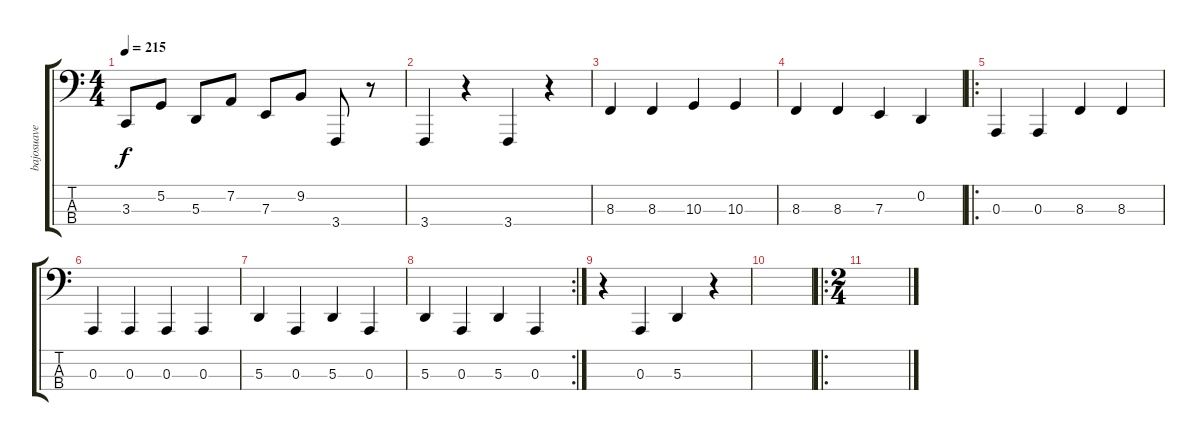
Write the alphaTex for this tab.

\track ("bajosuave" "bajosuave") {instrument tuba}
\staff {score tabs}
\tuning (G2 D2 A1 D1) {hide}
\ts (4 4)
\tempo 215
\clef f4
\ks c
3.3.8{dy f} 5.2.8 5.3.8 7.2.8 7.3.8 9.2.8 3.4.8 r.8 |
3.4.4 r.4 3.4.4 r.4 |
8.3.4 8.3.4 10.3.4 10.3.4 |
8.3.4 8.3.4 7.3.4 0.2.4 |
\ro
0.3.4 0.3.4 8.3.4 8.3.4 |
0.3.4 0.3.4 0.3.4 0.3.4 |
5.3.4 0.3.4 5.3.4 0.3.4 |
\rc 2
5.3.4 0.3.4 5.3.4 0.3.4 |
r.4 0.3.4 5.3.4 r.4 |
|
\ro
\ts (2 4)
